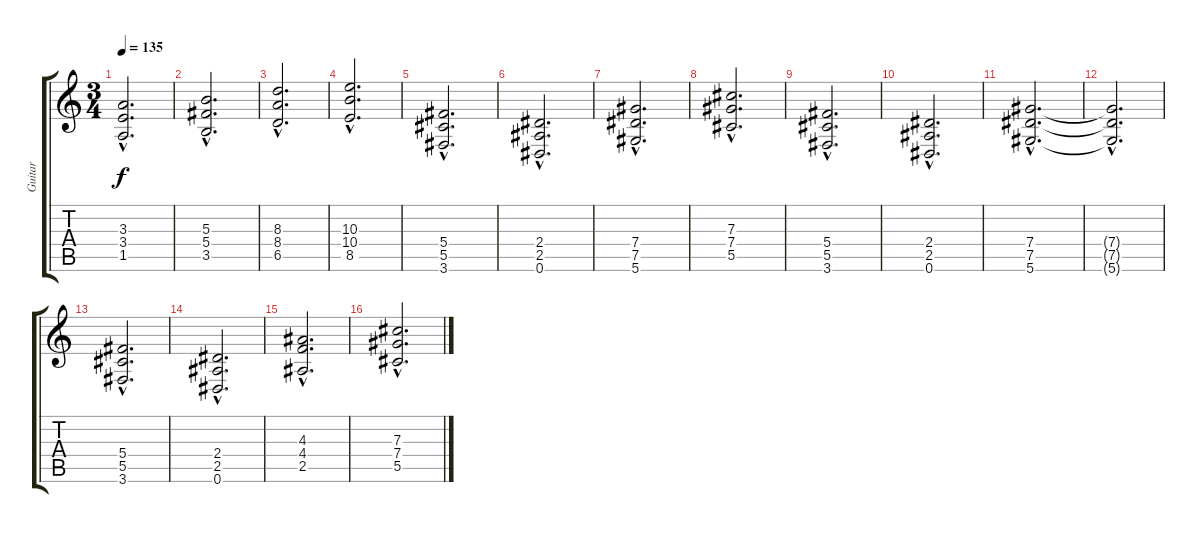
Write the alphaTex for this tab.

\track ("Guitar" "Guitar") {instrument distortionguitar}
\staff {score tabs}
\tuning (Eb4 Bb3 Gb3 Db3 Ab2 Eb2) {hide}
\ts (3 4)
\tempo 135
\clef g2
\ks c
(3.3{hac} 3.4{hac} 1.5{hac}).2{d dy f} |
(5.3{hac} 5.4{hac} 3.5{hac}).2{d} |
(8.3{hac} 8.4{hac} 6.5{hac}).2{d} |
(10.3{hac} 10.4{hac} 8.5{hac}).2{d} |
(5.4{hac} 5.5{hac} 3.6{hac}).2{d} |
(2.4{hac} 2.5{hac} 0.6{hac}).2{d} |
(7.4{hac} 7.5{hac} 5.6{hac}).2{d} |
(7.3{hac} 7.4{hac} 5.5{hac}).2{d} |
(5.4{hac} 5.5{hac} 3.6{hac}).2{d} |
(2.4{hac} 2.5{hac} 0.6{hac}).2{d} |
(7.4{hac} 7.5{hac} 5.6{hac}).2{d} |
(7.4{hac t} 7.5{hac t} 5.6{hac t}).2{d} |
(5.4{hac} 5.5{hac} 3.6{hac}).2{d} |
(2.4{hac} 2.5{hac} 0.6{hac}).2{d} |
(4.3{hac} 4.4{hac} 2.5{hac}).2{d} |
(7.3{hac} 7.4{hac} 5.5{hac}).2{d}
